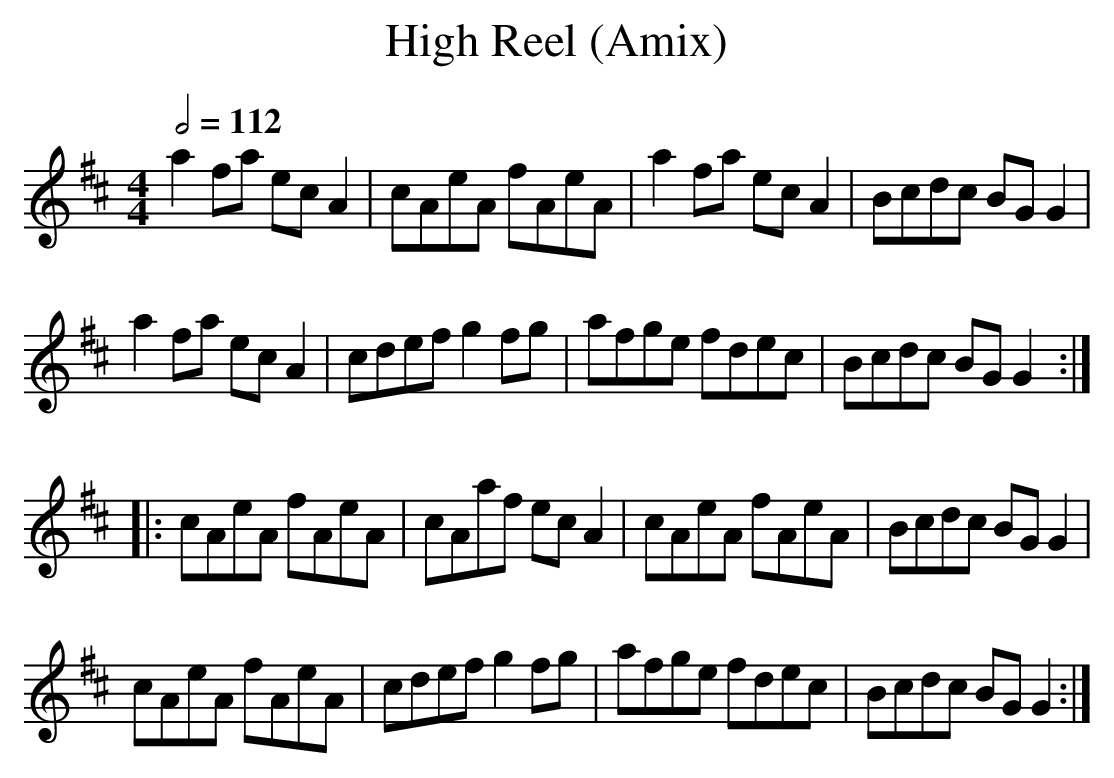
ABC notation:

X:1
T:High Reel (Amix)
Q:1/2=112
M:4/4
L:1/8
K:Amix
a2 fa ec A2|cAeA fAeA|a2 fa ec A2|Bcdc BG G2|
a2 fa ec A2|cdef g2 fg|afge fdec|Bcdc BG G2:|
|:cAeA fAeA|cAaf ec A2|cAeA fAeA|Bcdc BG G2|
cAeA fAeA|cdef g2 fg|afge fdec|Bcdc BG G2:|
